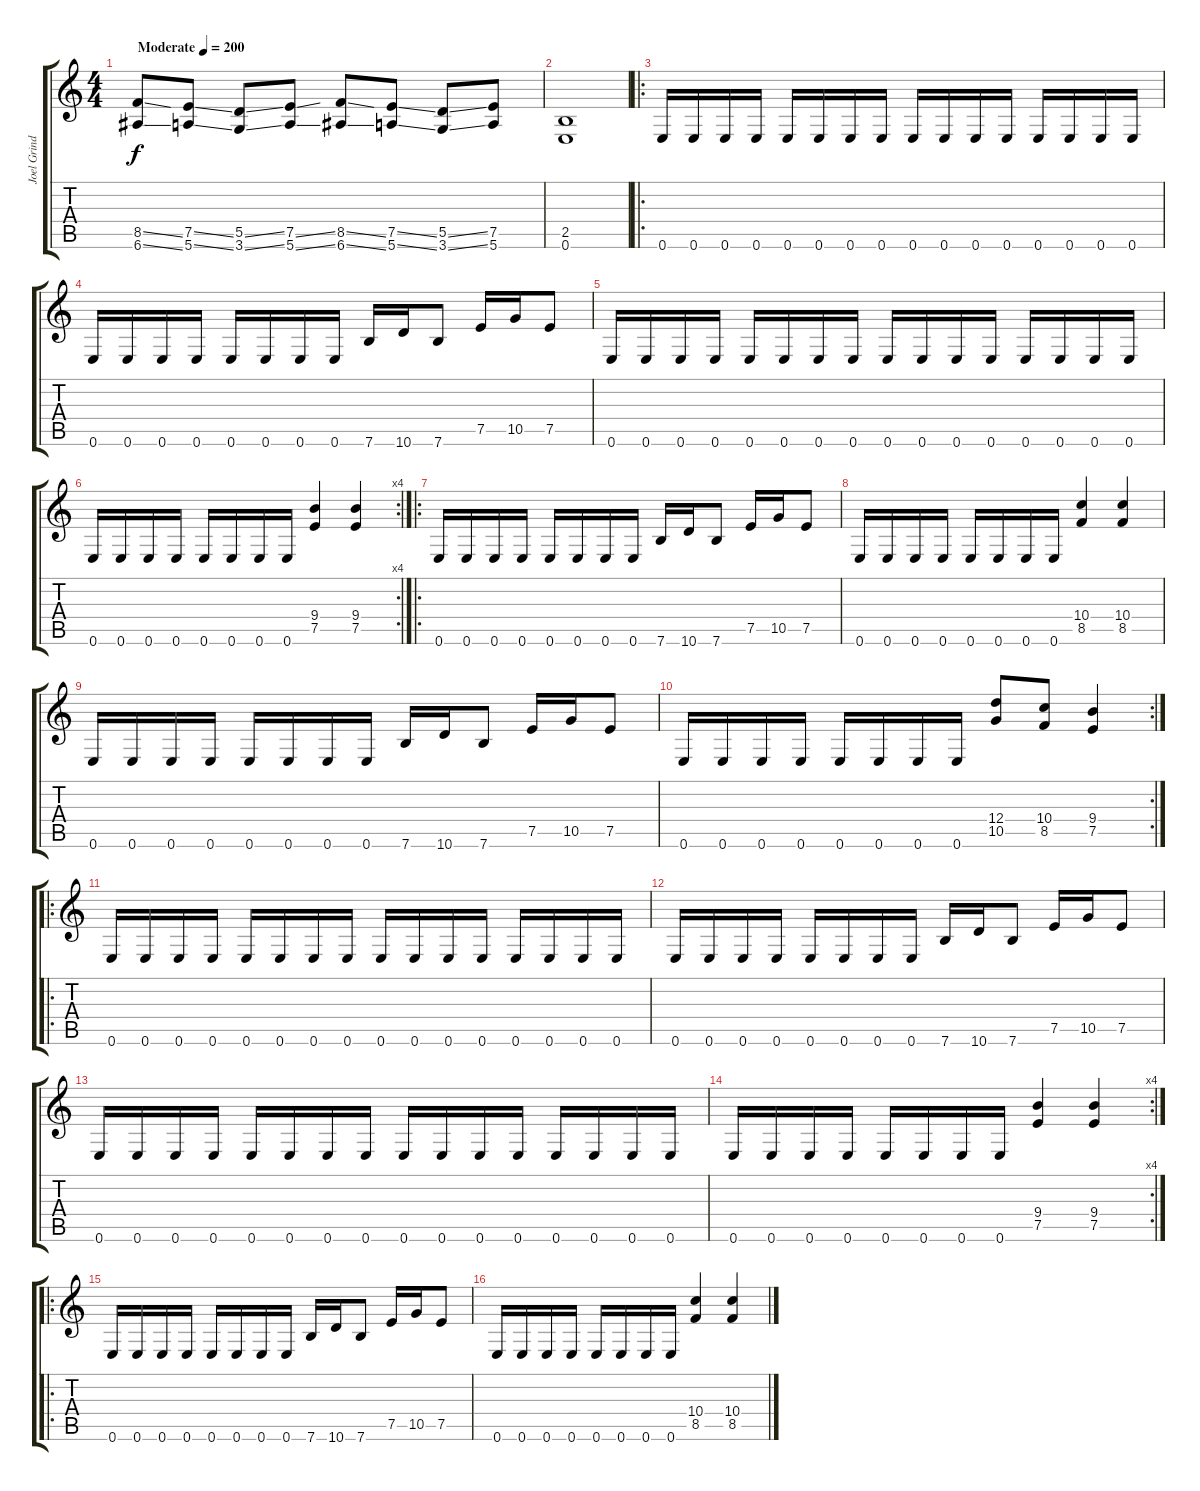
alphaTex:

\track ("Joel Grind" "Joel Grind") {instrument distortionguitar}
\staff {score tabs}
\tuning (E4 B3 G3 D3 A2 E2) {hide}
\ts (4 4)
\tempo (200 "Moderate")
\clef g2
\ks c
(8.5{ss} 6.6{ss}).8{dy f instrument distortionguitar} (7.5{ss} 5.6{ss}).8 (5.5{ss} 3.6{ss}).8 (7.5{ss} 5.6{ss}).8 (8.5{ss} 6.6{ss}).8 (7.5{ss} 5.6{ss}).8 (5.5{ss} 3.6{ss}).8 (7.5 5.6).8 |
(2.5 0.6).1 |
\ro
0.6.16 0.6.16 0.6.16 0.6.16 0.6.16 0.6.16 0.6.16 0.6.16 0.6.16 0.6.16 0.6.16 0.6.16 0.6.16 0.6.16 0.6.16 0.6.16 |
0.6.16 0.6.16 0.6.16 0.6.16 0.6.16 0.6.16 0.6.16 0.6.16 7.6.16 10.6.16 7.6.8 7.5.16 10.5.16 7.5.8 |
0.6.16 0.6.16 0.6.16 0.6.16 0.6.16 0.6.16 0.6.16 0.6.16 0.6.16 0.6.16 0.6.16 0.6.16 0.6.16 0.6.16 0.6.16 0.6.16 |
\rc 4
0.6.16 0.6.16 0.6.16 0.6.16 0.6.16 0.6.16 0.6.16 0.6.16 (9.4 7.5).4 (9.4 7.5).4 |
\ro
0.6.16 0.6.16 0.6.16 0.6.16 0.6.16 0.6.16 0.6.16 0.6.16 7.6.16 10.6.16 7.6.8 7.5.16 10.5.16 7.5.8 |
0.6.16 0.6.16 0.6.16 0.6.16 0.6.16 0.6.16 0.6.16 0.6.16 (10.4 8.5).4 (10.4 8.5).4 |
0.6.16 0.6.16 0.6.16 0.6.16 0.6.16 0.6.16 0.6.16 0.6.16 7.6.16 10.6.16 7.6.8 7.5.16 10.5.16 7.5.8 |
\rc 2
0.6.16 0.6.16 0.6.16 0.6.16 0.6.16 0.6.16 0.6.16 0.6.16 (12.4 10.5).8 (10.4 8.5).8 (9.4 7.5).4 |
\ro
0.6.16 0.6.16 0.6.16 0.6.16 0.6.16 0.6.16 0.6.16 0.6.16 0.6.16 0.6.16 0.6.16 0.6.16 0.6.16 0.6.16 0.6.16 0.6.16 |
0.6.16 0.6.16 0.6.16 0.6.16 0.6.16 0.6.16 0.6.16 0.6.16 7.6.16 10.6.16 7.6.8 7.5.16 10.5.16 7.5.8 |
0.6.16 0.6.16 0.6.16 0.6.16 0.6.16 0.6.16 0.6.16 0.6.16 0.6.16 0.6.16 0.6.16 0.6.16 0.6.16 0.6.16 0.6.16 0.6.16 |
\rc 4
0.6.16 0.6.16 0.6.16 0.6.16 0.6.16 0.6.16 0.6.16 0.6.16 (9.4 7.5).4 (9.4 7.5).4 |
\ro
0.6.16 0.6.16 0.6.16 0.6.16 0.6.16 0.6.16 0.6.16 0.6.16 7.6.16 10.6.16 7.6.8 7.5.16 10.5.16 7.5.8 |
0.6.16 0.6.16 0.6.16 0.6.16 0.6.16 0.6.16 0.6.16 0.6.16 (10.4 8.5).4 (10.4 8.5).4
